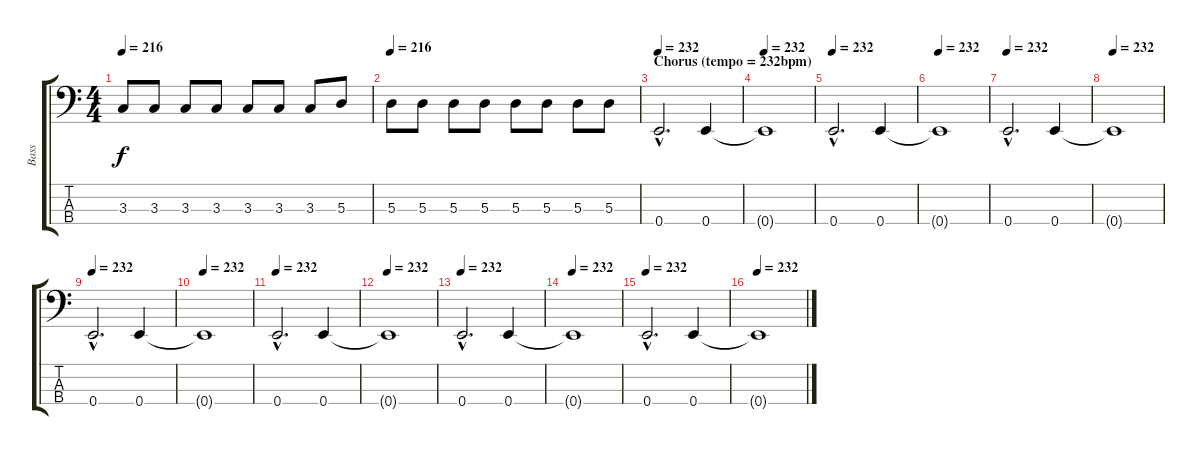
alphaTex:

\track ("Bass" "Bass") {instrument electricbassfinger}
\staff {score tabs}
\tuning (G2 D2 A1 E1) {hide}
\ts (4 4)
\tempo 216
\clef f4
\ks c
3.3.8{dy f} 3.3.8 3.3.8 3.3.8 3.3.8 3.3.8 3.3.8 5.3.8 |
\tempo 216
5.3.8 5.3.8 5.3.8 5.3.8 5.3.8 5.3.8 5.3.8 5.3.8 |
\section ("" "Chorus (tempo = 232bpm)")
\tempo 232
0.4{hac}.2{d} 0.4.4 |
\tempo 232
0.4{t}.1 |
\tempo 232
0.4{hac}.2{d} 0.4.4 |
\tempo 232
0.4{t}.1 |
\tempo 232
0.4{hac}.2{d} 0.4.4 |
\tempo 232
0.4{t}.1 |
\tempo 232
0.4{hac}.2{d} 0.4.4 |
\tempo 232
0.4{t}.1 |
\tempo 232
0.4{hac}.2{d} 0.4.4 |
\tempo 232
0.4{t}.1 |
\tempo 232
0.4{hac}.2{d} 0.4.4 |
\tempo 232
0.4{t}.1 |
\tempo 232
0.4{hac}.2{d} 0.4.4 |
\tempo 232
0.4{t}.1
